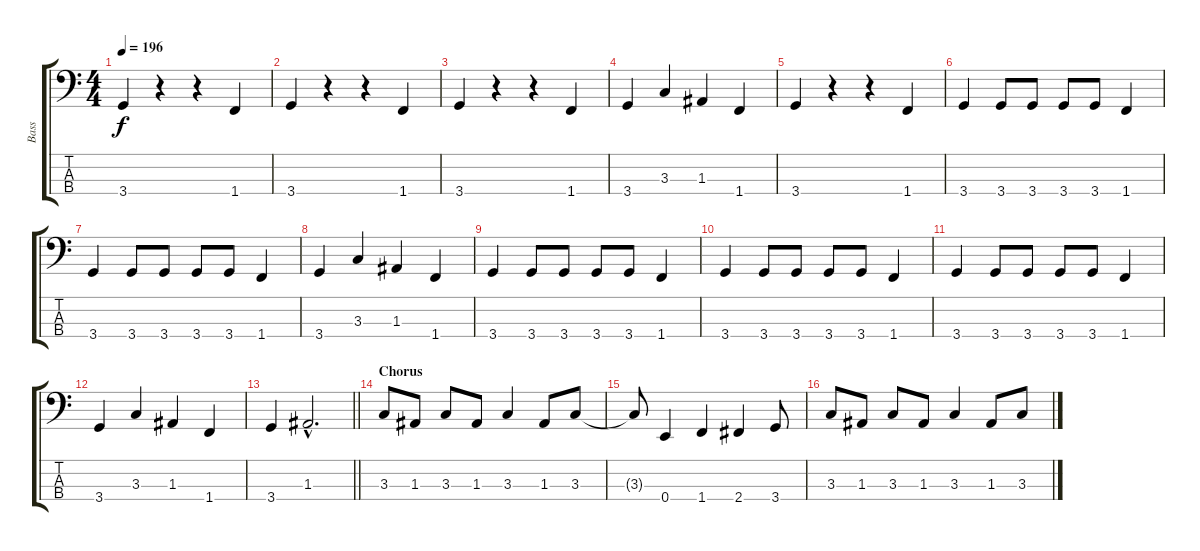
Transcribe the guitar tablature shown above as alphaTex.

\track ("Bass" "Bass") {instrument electricbassfinger}
\staff {score tabs}
\tuning (G2 D2 A1 E1) {hide}
\ts (4 4)
\tempo 196
\clef f4
\ks c
3.4.4{dy f} r.4 r.4 1.4.4 |
3.4.4 r.4 r.4 1.4.4 |
3.4.4 r.4 r.4 1.4.4 |
3.4.4 3.3.4 1.3.4 1.4.4 |
3.4.4 r.4 r.4 1.4.4 |
3.4.4 3.4.8 3.4.8 3.4.8 3.4.8 1.4.4 |
3.4.4 3.4.8 3.4.8 3.4.8 3.4.8 1.4.4 |
3.4.4 3.3.4 1.3.4 1.4.4 |
3.4.4 3.4.8 3.4.8 3.4.8 3.4.8 1.4.4 |
3.4.4 3.4.8 3.4.8 3.4.8 3.4.8 1.4.4 |
3.4.4 3.4.8 3.4.8 3.4.8 3.4.8 1.4.4 |
3.4.4 3.3.4 1.3.4 1.4.4 |
\barLineRight lightlight
3.4.4 1.3{hac}.2{d} |
\section ("" "Chorus")
3.3.8 1.3.8 3.3.8 1.3.8 3.3.4 1.3.8 3.3.8 |
3.3{t}.8 0.4.4 1.4.4 2.4.4 3.4.8 |
3.3.8 1.3.8 3.3.8 1.3.8 3.3.4 1.3.8 3.3.8
